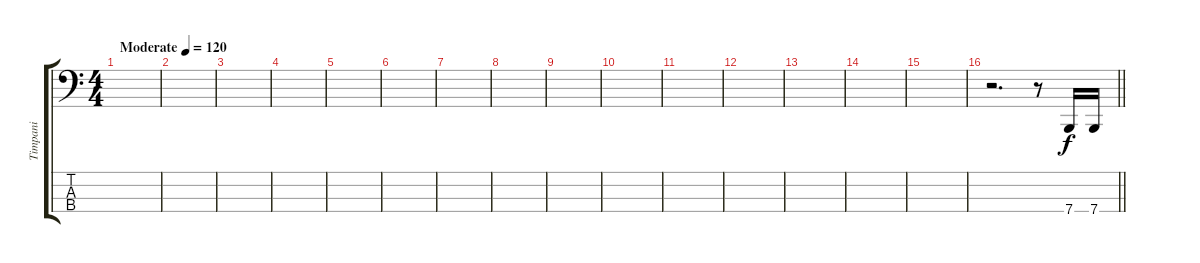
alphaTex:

\track ("Timpani" "Timpani") {instrument timpani}
\staff {score tabs}
\tuning (G2 D2 A1 E1) {hide}
\ts (4 4)
\tempo (120 "Moderate")
\clef f4
\ks c
|
|
|
|
|
|
|
|
|
|
|
|
|
|
|
\barLineRight lightlight
r.2{d} r.8 7.4.16 7.4.16
